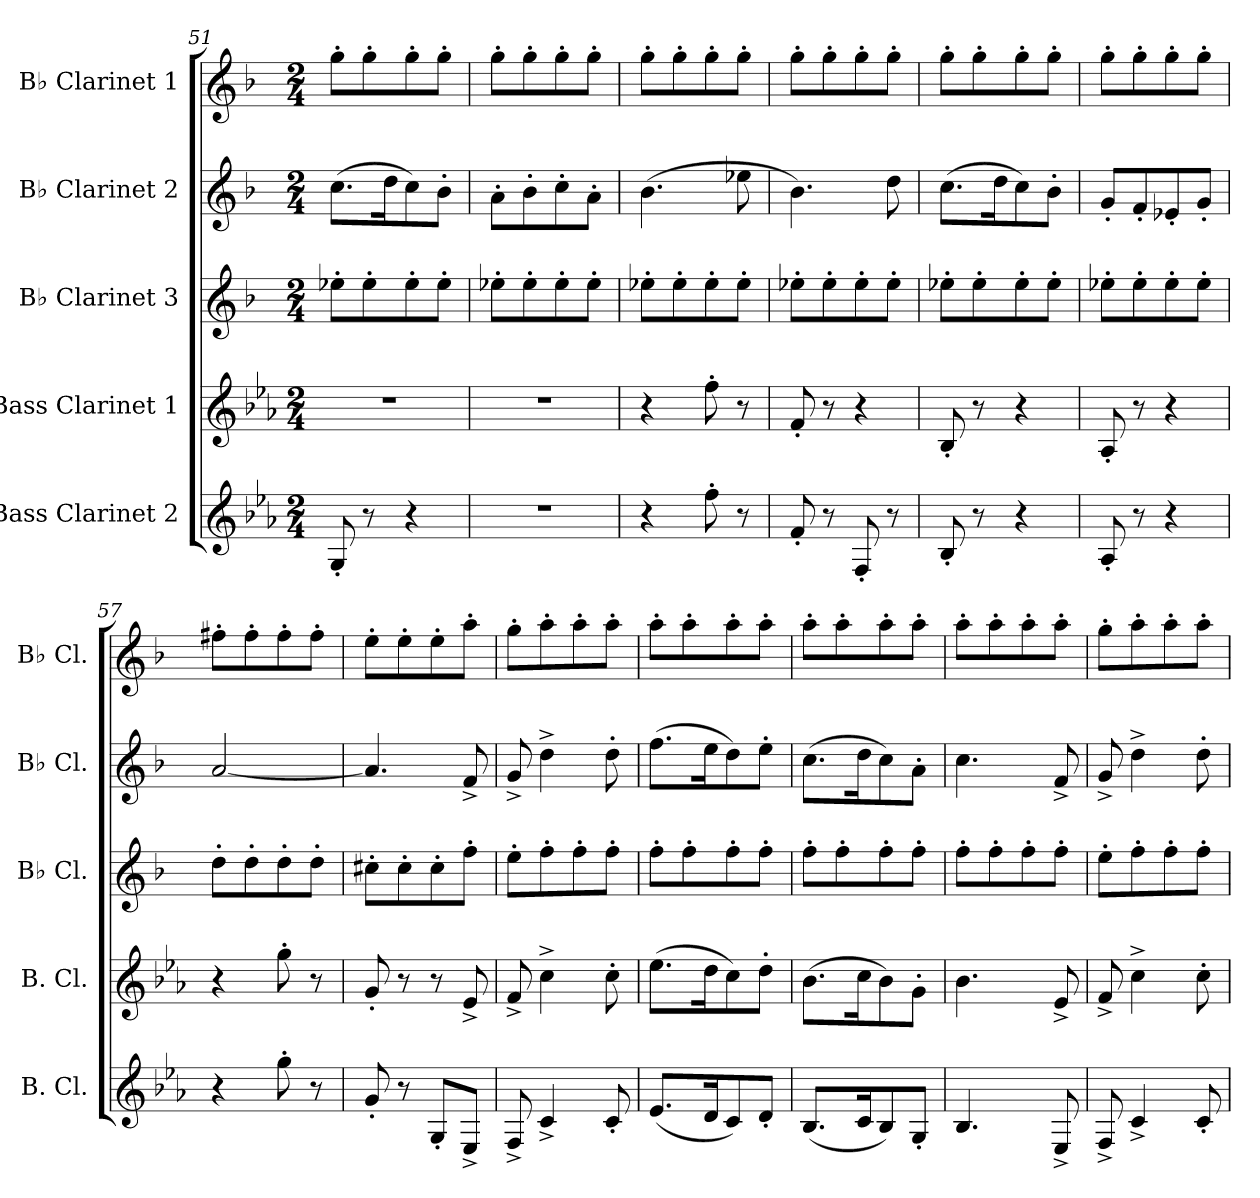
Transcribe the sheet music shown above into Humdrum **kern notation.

**kern	**kern	**kern	**kern	**kern
*part5	*part4	*part3	*part2	*part1
*staff5	*staff4	*staff3	*staff2	*staff1
*I"Bass Clarinet 2	*I"Bass Clarinet 1	*I"B♭ Clarinet 3	*I"B♭ Clarinet 2	*I"B♭ Clarinet 1
*I'B. Cl.	*I'B. Cl.	*I'B♭ Cl.	*I'B♭ Cl.	*I'B♭ Cl.
*clefG2	*clefG2	*clefG2	*clefG2	*clefG2
*ITrd8c14	*ITrd8c14	*ITrd1c2	*ITrd1c2	*ITrd1c2
*k[b-e-a-]	*k[b-e-a-]	*k[b-e-a-]	*k[b-e-a-]	*k[b-e-a-]
*M2/4	*M2/4	*M2/4	*M2/4	*M2/4
=51	=51	=51	=51	=51
8GG'/	2r	8dd-X'\L	(>8.b-\L	8ff'\L
8r	.	8dd-'\	.	8ff'\
.	.	.	16cc\K	.
4r	.	8dd-'\	8b-\)	8ff'\
.	.	8dd-'\J	8a-'\J	8ff'\J
=52	=52	=52	=52	=52
2r	2r	8dd-X'\L	8g'\L	8ff'\L
.	.	8dd-'\	8a-'\	8ff'\
.	.	8dd-'\	8b-'\	8ff'\
.	.	8dd-'\J	8g'\J	8ff'\J
=53	=53	=53	=53	=53
4r	4r	8dd-X'\L	(>4.a-\	8ff'\L
.	.	8dd-'\	.	8ff'\
8f'\	8f'\	8dd-'\	.	8ff'\
8r	8r	8dd-'\J	8dd-X\	8ff'\J
=54	=54	=54	=54	=54
8F'/	8F'/	8dd-X'\L	4.a-\)	8ff'\L
8r	8r	8dd-'\	.	8ff'\
8FF'/	4r	8dd-'\	.	8ff'\
8r	.	8dd-'\J	8cc\	8ff'\J
!!LO:PB:g=z
=55	=55	=55	=55	=55
8BB-'/	8BB-'/	8dd-X'\L	(>8.b-\L	8ff'\L
8r	8r	8dd-'\	.	8ff'\
.	.	.	16cc\K	.
4r	4r	8dd-'\	8b-\)	8ff'\
.	.	8dd-'\J	8a-'\J	8ff'\J
=56	=56	=56	=56	=56
8AA-'/	8AA-'/	8dd-X'\L	8f'/L	8ff'\L
8r	8r	8dd-'\	8e-'/	8ff'\
4r	4r	8dd-'\	8d-X'/	8ff'\
.	.	8dd-'\J	8f'/J	8ff'\J
=57	=57	=57	=57	=57
4r	4r	8cc'\L	[2g/	8een'\L
.	.	8cc'\	.	8ee'\
8g'\	8g'\	8cc'\	.	8ee'\
8r	8r	8cc'\J	.	8ee'\J
=58	=58	=58	=58	=58
8G'/	8G'/	8bn'\L	4.g/]	8dd'\L
8r	8r	8b'\	.	8dd'\
8GG'/L	8r	8b'\	.	8dd'\
8EE-^/J	8E-^/	8ee-'\J	8e-^/	8gg'\J
=59	=59	=59	=59	=59
8FF^/	8F^/	8dd'\L	8f^/	8ff'\L
4C^/	4c^\	8ee-'\	4cc^\	8gg'\
.	.	8ee-'\	.	8gg'\
8C'/	8c'\	8ee-'\J	8cc'\	8gg'\J
=60	=60	=60	=60	=60
(<8.E-/L	(>8.e-\L	8ee-'\L	(>8.ee-\L	8gg'\L
.	.	8ee-'\	.	8gg'\
16D/K	16d\K	.	16dd\K	.
8C/)	8c\)	8ee-'\	8cc\)	8gg'\
8D'/J	8d'\J	8ee-'\J	8dd'\J	8gg'\J
=61	=61	=61	=61	=61
(<8.BB-/L	(>8.B-\L	8ee-'\L	(>8.b-\L	8gg'\L
.	.	8ee-'\	.	8gg'\
16C/K	16c\K	.	16cc\K	.
8BB-/)	8B-\)	8ee-'\	8b-\)	8gg'\
8GG'/J	8G'\J	8ee-'\J	8g'\J	8gg'\J
!!LO:LB:g=z
=62	=62	=62	=62	=62
4.BB-/	4.B-\	8ee-'\L	4.b-\	8gg'\L
.	.	8ee-'\	.	8gg'\
.	.	8ee-'\	.	8gg'\
8EE-^/	8E-^/	8ee-'\J	8e-^/	8gg'\J
=63	=63	=63	=63	=63
8FF^/	8F^/	8dd'\L	8f^/	8ff'\L
4C^/	4c^\	8ee-'\	4cc^\	8gg'\
.	.	8ee-'\	.	8gg'\
8C'/	8c'\	8ee-'\J	8cc'\	8gg'\J
=	=	=	=	=
*-	*-	*-	*-	*-
